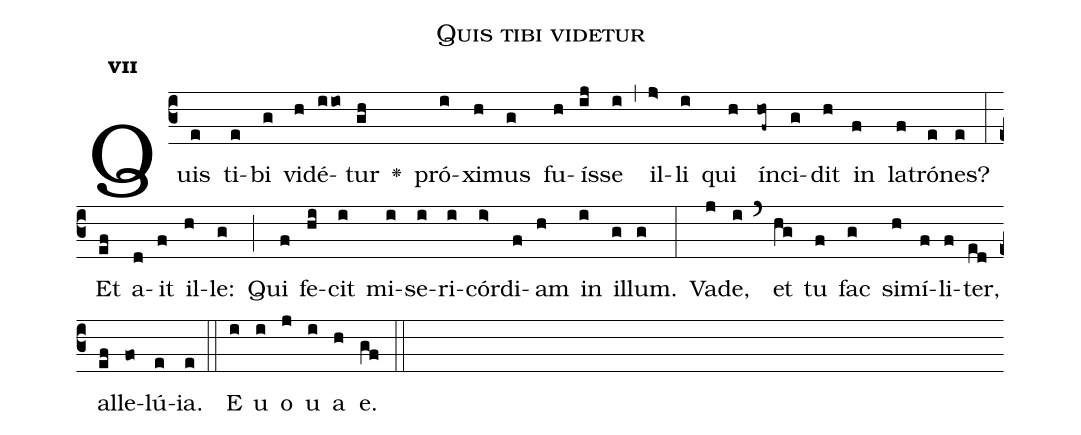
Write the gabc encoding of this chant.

name:Quis tibi videtur;
office-part:Antiphona;
mode:7;
%%
initial-style: 1;
name: Quis tibi videtur;
book: Antiphonae & Responsoria/Tomus IV, p. 144;
occasion: Dominica XV per Annum;
office-part: Vesperae Ant Mc;
annotation: 7a;
centering-scheme: english;
font: OFLSortsMillGoudy;
height: 11;
width: 4.5;
%%
(c3)Quis(e) ti(e)bi(g) vi(h)dé(iio)tur(gh) <v>\greheightstar</v>() pró(i)xi(h)mus(g) fu(h)ís(ij)se(i) (,) il(j>)li(i) qui(h) ín(hof~)ci(g)dit(h) in(f) la(f)tró(e)nes?(e) (:) Et(ef) a(d)it(f) il(h)le:(g) (;) Qui(f) fe(hi)cit(i) mi(i)se(i)ri(i)cór(i>)di(f)am(h) in(i) il(g)lum.(g)  -(:) Va(j)de,(i) (`) et(hg) tu(f) fac(g) si(h)mí(f)li(f)ter,(ed) al(ef)le(fo)lú(e)ia.(e) (::) E(i) u(i) o(j) u(i) a(h) e.(gf) (::)
